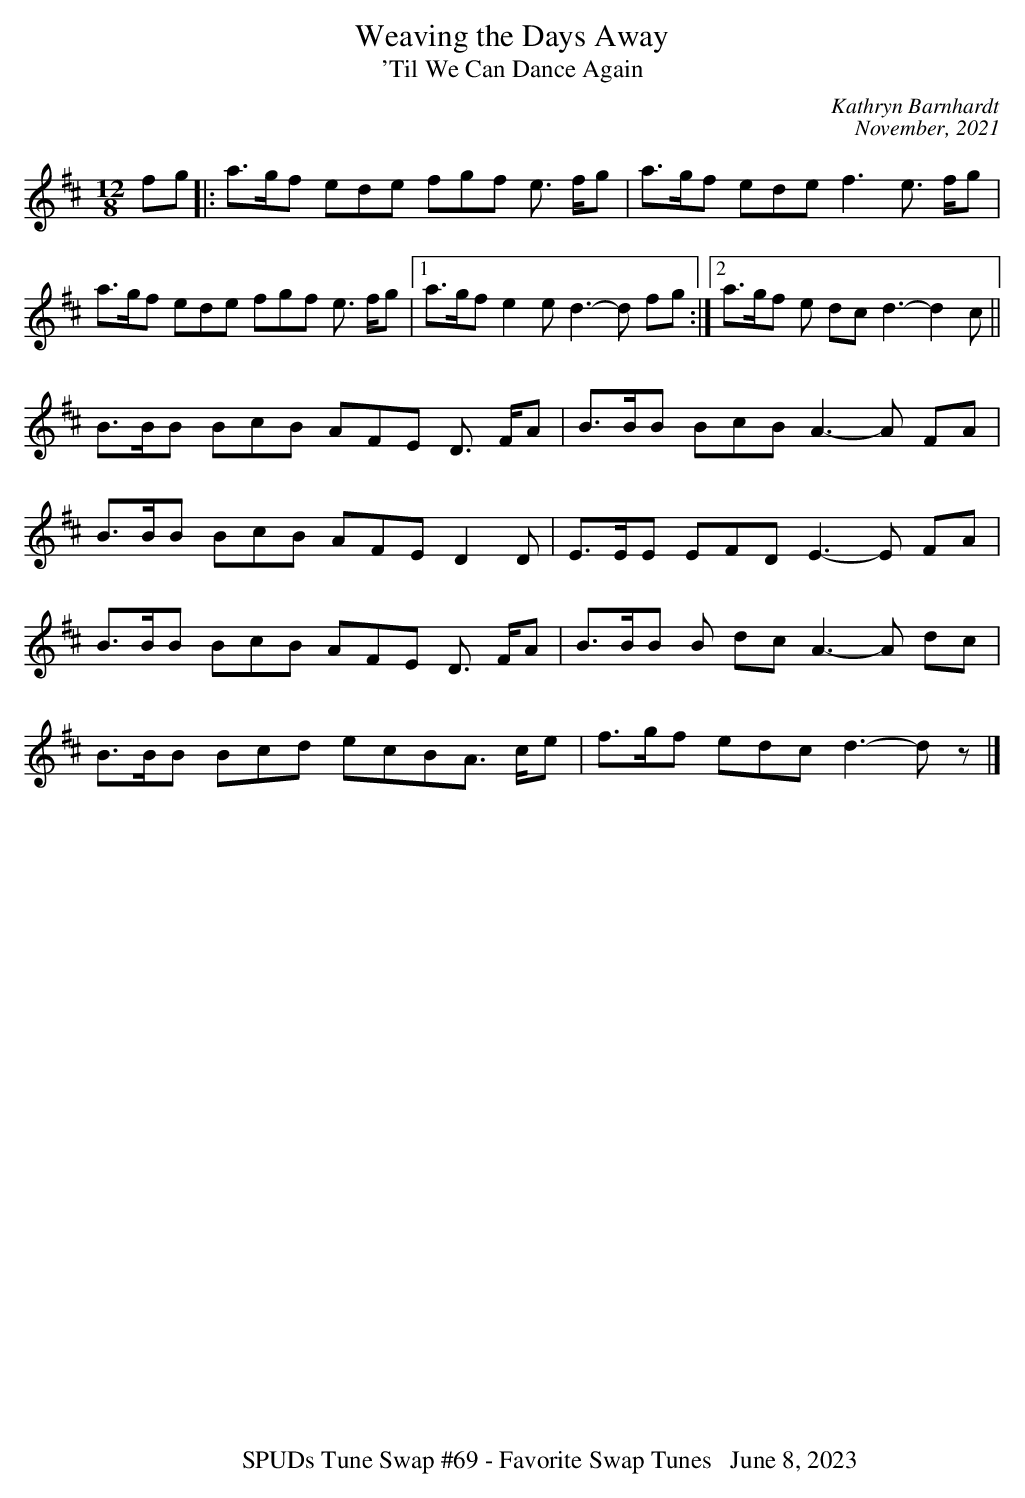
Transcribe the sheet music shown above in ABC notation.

X:1
T: Weaving the Days Away
T: 'Til We Can Dance Again
C: Kathryn Barnhardt
C: November, 2021
M:12/8
L:1/8
K:D
fg|:a>gf ede fgf e> fg|a>gf ede f3 e> fg|
a>gf ede fgf e> fg|1a>gf e2ed3-d fg:|2 a>gf e dcd3-d2 c||
B>BB BcB AFE D> FA|B>BB BcB A3-A FA|
B>BB BcB AFE D2D|E>EE EFD E3-E FA|
B>BB BcB AFE D> FA|B>BB B dc A3-A dc|
B>BB Bcd ecBA> ce|f>gf edcd3-dz|]
